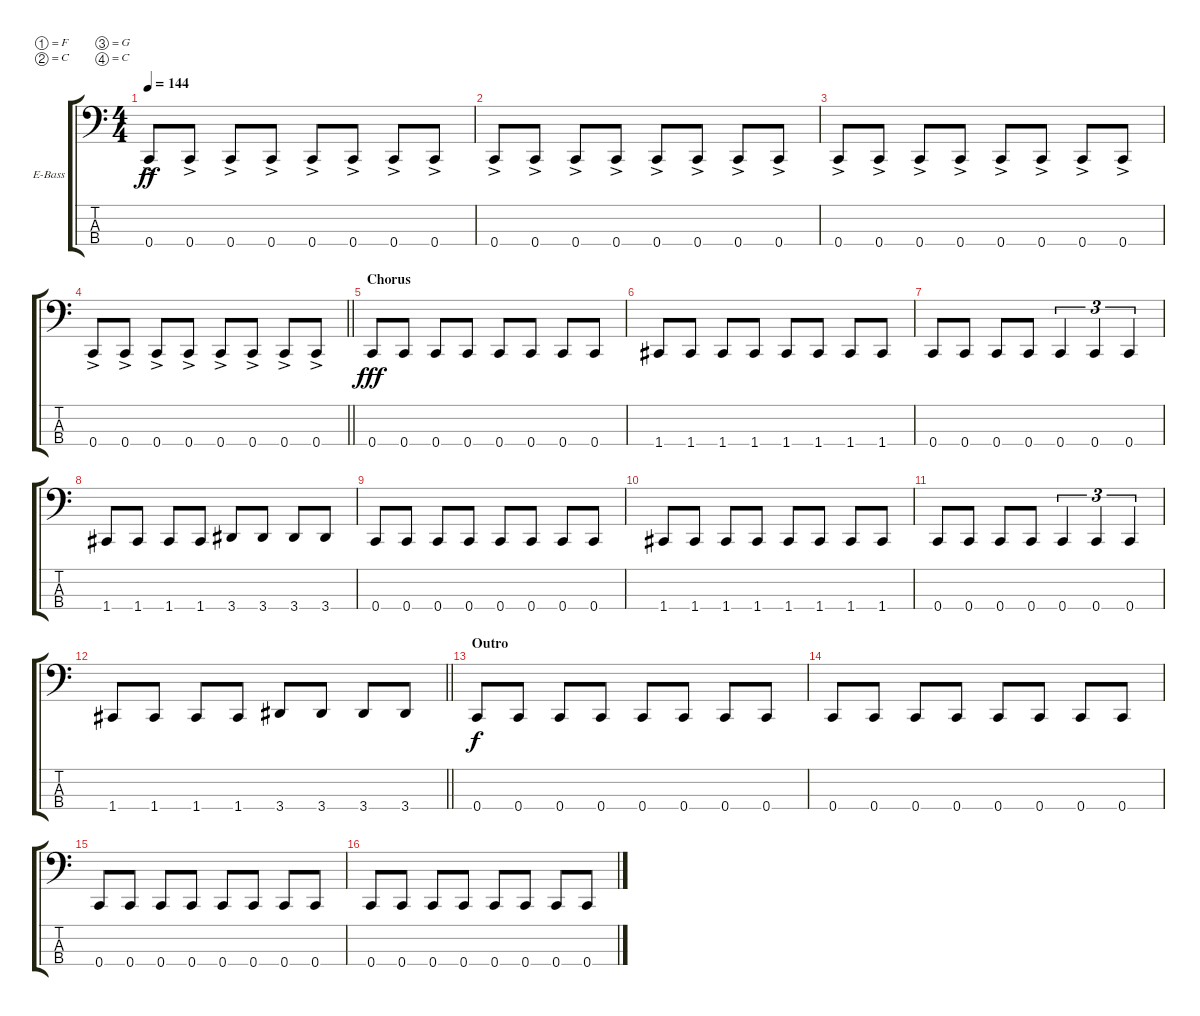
\bracketExtendMode groupsimilarinstruments
\firstSystemTrackNameOrientation horizontal
\otherSystemsTrackNameOrientation horizontal
\track ("Olli" "E-Bass") {instrument electricbassfinger}
\staff {score tabs}
\tuning (F2 C2 G1 C1)
\ts (4 4)
\tempo 144
\clef f4
\ks c
0.4{ac}.8{dy ff} 0.4{ac}.8 0.4{ac}.8 0.4{ac}.8 0.4{ac}.8 0.4{ac}.8 0.4{ac}.8 0.4{ac}.8 |
0.4{ac}.8 0.4{ac}.8 0.4{ac}.8 0.4{ac}.8 0.4{ac}.8 0.4{ac}.8 0.4{ac}.8 0.4{ac}.8 |
0.4{ac}.8 0.4{ac}.8 0.4{ac}.8 0.4{ac}.8 0.4{ac}.8 0.4{ac}.8 0.4{ac}.8 0.4{ac}.8 |
\barLineRight lightlight
0.4{ac}.8 0.4{ac}.8 0.4{ac}.8 0.4{ac}.8 0.4{ac}.8 0.4{ac}.8 0.4{ac}.8 0.4{ac}.8 |
\section ("" "Chorus")
0.4.8{dy fff} 0.4.8 0.4.8 0.4.8 0.4.8 0.4.8 0.4.8 0.4.8 |
1.4.8 1.4.8 1.4.8 1.4.8 1.4.8 1.4.8 1.4.8 1.4.8 |
0.4.8 0.4.8 0.4.8 0.4.8 0.4.4{tu (3 2)} 0.4.4{tu (3 2)} 0.4.4{tu (3 2)} |
1.4.8 1.4.8 1.4.8 1.4.8 3.4.8 3.4.8 3.4.8 3.4.8 |
0.4.8 0.4.8 0.4.8 0.4.8 0.4.8 0.4.8 0.4.8 0.4.8 |
1.4.8 1.4.8 1.4.8 1.4.8 1.4.8 1.4.8 1.4.8 1.4.8 |
0.4.8 0.4.8 0.4.8 0.4.8 0.4.4{tu (3 2)} 0.4.4{tu (3 2)} 0.4.4{tu (3 2)} |
\barLineRight lightlight
1.4.8 1.4.8 1.4.8 1.4.8 3.4.8 3.4.8 3.4.8 3.4.8 |
\section ("" "Outro")
0.4.8{dy f} 0.4.8 0.4.8 0.4.8 0.4.8 0.4.8 0.4.8 0.4.8 |
0.4.8 0.4.8 0.4.8 0.4.8 0.4.8 0.4.8 0.4.8 0.4.8 |
0.4.8 0.4.8 0.4.8 0.4.8 0.4.8 0.4.8 0.4.8 0.4.8 |
0.4.8 0.4.8 0.4.8 0.4.8 0.4.8 0.4.8 0.4.8 0.4.8
